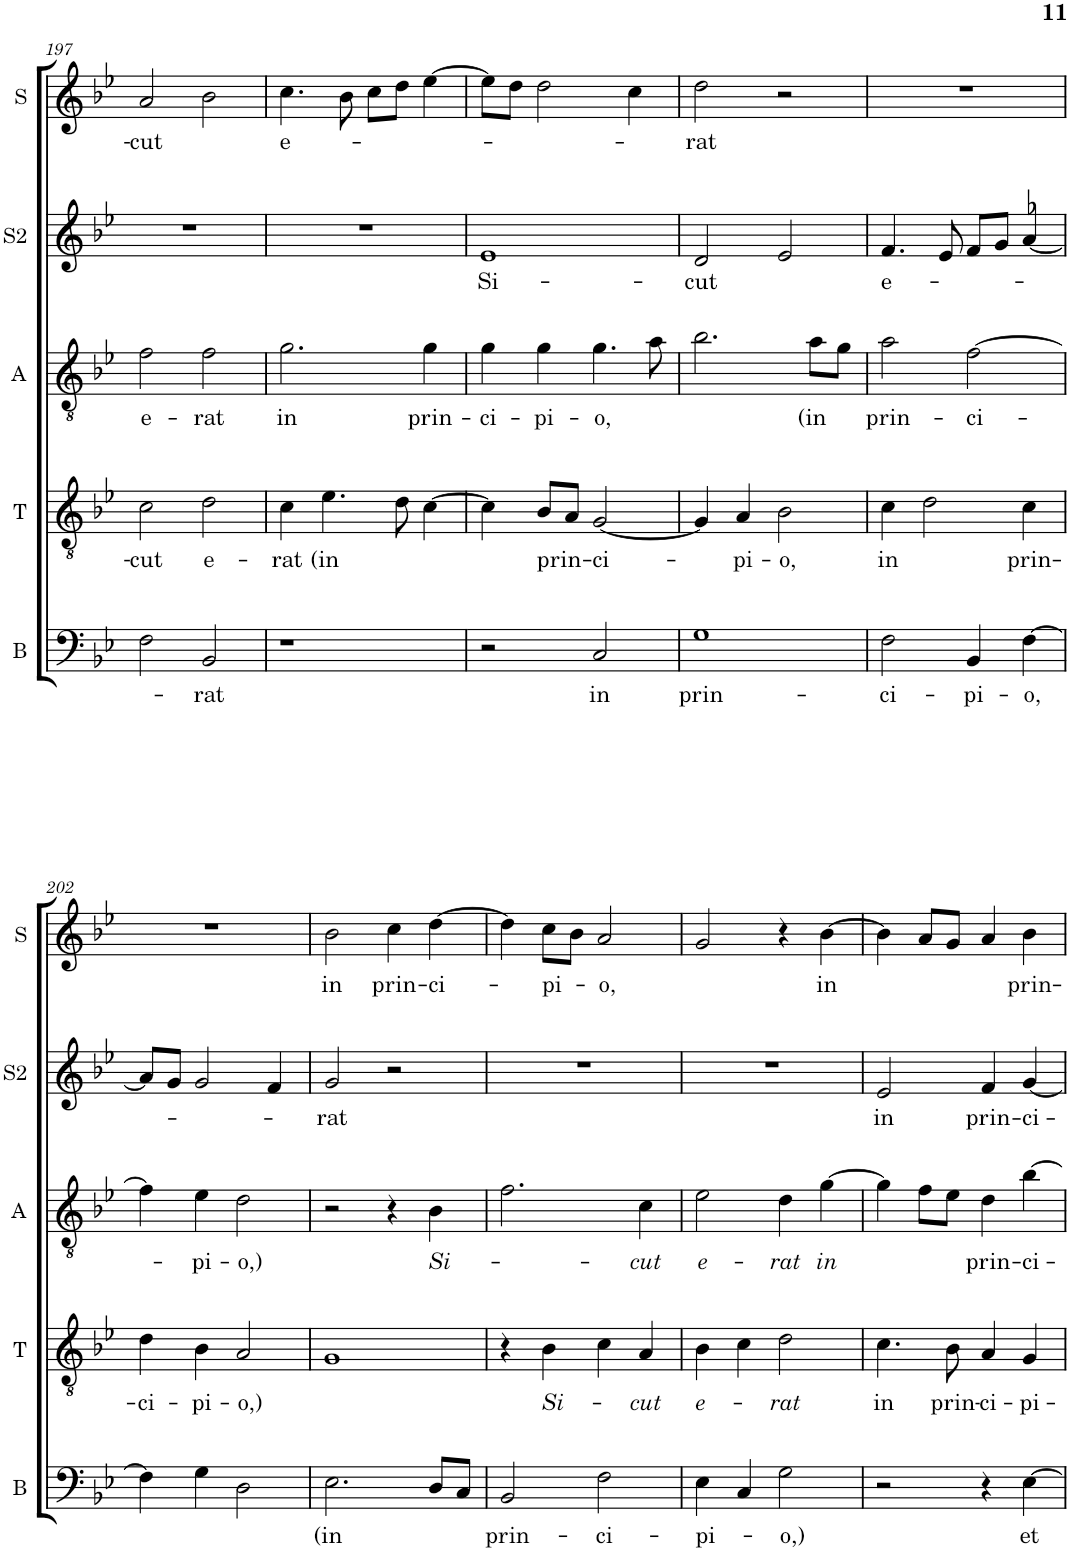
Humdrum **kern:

**kern	**text	**kern	**text	**kern	**text	**kern	**text	**kern	**text
*part5	*part5	*part4	*part4	*part3	*part3	*part2	*part2	*part1	*part1
*staff5	*staff5	*staff4	*staff4	*staff3	*staff3	*staff2	*staff2	*staff1	*staff1
*I"B	*	*I"T	*	*I"A	*	*I"S2	*	*I"S	*
*I'B	*	*I'T	*	*I'A	*	*I'S2	*	*I'S	*
!!LO:PB:g=z
*clefF4	*	*clefGv2	*	*clefGv2	*	*clefG2	*	*clefG2	*
*k[b-e-]	*	*k[b-e-]	*	*k[b-e-]	*	*k[b-e-]	*	*k[b-e-]	*
*M2/2	*	*M2/2	*	*M2/2	*	*M2/2	*	*M2/2	*
*met(c|)	*	*met(c|)	*	*met(c|)	*	*met(c|)	*	*met(c|)	*
=197	=197	=197	=197	=197	=197	=197	=197	=197	=197
!	!	!	!LO:LY:b	!	!LO:LY:b	!	!	!	!LO:LY:b
2F\	.	2c\	-cut	2f\	e-	1r	.	2a/	-cut
!	!LO:LY:b	!	!LO:LY:b	!	!LO:LY:b	!	!	!	!
2BB-/	-rat	2d\	e-	2f\	-rat	.	.	2b-\	.
=198	=198	=198	=198	=198	=198	=198	=198	=198	=198
!	!	!	!LO:LY:b	!	!LO:LY:b	!	!	!	!LO:LY:b
1r	.	4c\	-rat	2.g\	in	1r	.	4.cc\	e-
!	!	!	!LO:LY:b	!	!	!	!	!	!
.	.	4.e-\	(in	.	.	.	.	.	.
.	.	.	.	.	.	.	.	8b-\	.
.	.	.	.	.	.	.	.	8cc\L	.
.	.	8d\	.	.	.	.	.	8dd\J	.
!	!	!	!	!	!LO:LY:b	!	!	!	!
.	.	[4c\	.	4g\	prin-	.	.	[4ee-\	.
=199	=199	=199	=199	=199	=199	=199	=199	=199	=199
!	!	!	!	!	!LO:LY:b	!	!LO:LY:b	!	!
2r	.	4c\]	.	4g\	-ci-	1e-	Si-	8ee-\L]	.
.	.	.	.	.	.	.	.	8dd\J	.
!	!	!	!LO:LY:b	!	!LO:LY:b	!	!	!	!
.	.	8B-/L	prin-	4g\	-pi-	.	.	2dd\	.
.	.	8A/J	.	.	.	.	.	.	.
!	!LO:LY:b	!	!LO:LY:b	!	!LO:LY:b	!	!	!	!
2C/	in	[2G/	-ci-	4.g\	-o,	.	.	.	.
.	.	.	.	.	.	.	.	4cc\	.
.	.	.	.	8a\	.	.	.	.	.
=200	=200	=200	=200	=200	=200	=200	=200	=200	=200
!	!LO:LY:b	!	!	!	!	!	!LO:LY:b	!	!LO:LY:b
1G	prin-	4G/]	.	2.b-\	.	2d/	-cut	2dd\	-rat
!	!	!	!LO:LY:b	!	!	!	!	!	!
.	.	4A/	-pi-	.	.	.	.	.	.
!	!	!	!LO:LY:b	!	!	!	!	!	!
.	.	2B-\	-o,	.	.	2e-/	.	2r	.
!	!	!	!	!	!LO:LY:b	!	!	!	!
.	.	.	.	8a\L	(in	.	.	.	.
.	.	.	.	8g\J	.	.	.	.	.
=201	=201	=201	=201	=201	=201	=201	=201	=201	=201
!	!LO:LY:b	!	!LO:LY:b	!	!LO:LY:b	!	!LO:LY:b	!	!
2F\	-ci-	4c\	in	2a\	prin-	4.f/	e-	1r	.
.	.	2d\	.	.	.	.	.	.	.
.	.	.	.	.	.	8e-/	.	.	.
!	!LO:LY:b	!	!	!	!LO:LY:b	!	!	!	!
4BB-/	-pi-	.	.	[2f\	-ci-	8f/L	.	.	.
.	.	.	.	.	.	8g/J	.	.	.
!	!LO:LY:b	!	!LO:LY:b	!	!	!	!	!	!
[4F\	-o,	4c\	prin-	.	.	[4a-X/	.	.	.
!!LO:LB:g=z
=202	=202	=202	=202	=202	=202	=202	=202	=202	=202
!	!	!	!LO:LY:b	!	!	!	!	!	!
4F\]	.	4d\	-ci-	4f\]	.	8a-/L]	.	1r	.
.	.	.	.	.	.	8g/J	.	.	.
!	!	!	!LO:LY:b	!	!LO:LY:b	!	!	!	!
4G\	.	4B-\	-pi-	4e-\	-pi-	2g/	.	.	.
!	!	!	!LO:LY:b	!	!LO:LY:b	!	!	!	!
2D\	.	2A/	-o,)	2d\	-o,)	.	.	.	.
.	.	.	.	.	.	4f/	.	.	.
=203	=203	=203	=203	=203	=203	=203	=203	=203	=203
!	!LO:LY:b	!	!	!	!	!	!LO:LY:b	!	!LO:LY:b
2.E-\	(in	1G	.	2r	.	2g/	-rat	2b-\	in
!	!	!	!	!	!	!	!	!	!LO:LY:b
.	.	.	.	4r	.	2r	.	4cc\	prin-
!	!	!	!	!	!LO:LY:b	!	!	!	!LO:LY:b
8D/L	.	.	.	4B-\	Si-	.	.	[4dd\	-ci-
8C/J	.	.	.	.	.	.	.	.	.
=204	=204	=204	=204	=204	=204	=204	=204	=204	=204
!	!LO:LY:b	!	!	!	!	!	!	!	!
2BB-/	prin-	4r	.	2.f\	.	1r	.	4dd\]	.
!	!	!	!LO:LY:b	!	!	!	!	!	!LO:LY:b
.	.	4B-\	Si-	.	.	.	.	8cc\L	-pi-
.	.	.	.	.	.	.	.	8b-\J	.
!	!LO:LY:b	!	!	!	!	!	!	!	!LO:LY:b
2F\	-ci-	4c\	.	.	.	.	.	2a/	-o,
!	!	!	!LO:LY:b	!	!LO:LY:b	!	!	!	!
.	.	4A/	-cut	4c\	-cut	.	.	.	.
=205	=205	=205	=205	=205	=205	=205	=205	=205	=205
!	!LO:LY:b	!	!LO:LY:b	!	!LO:LY:b	!	!	!	!
4E-\	-pi-	4B-\	e-	2e-\	e-	1r	.	2g/	.
4C/	.	4c\	.	.	.	.	.	.	.
!	!LO:LY:b	!	!LO:LY:b	!	!LO:LY:b	!	!	!	!
2G\	-o,)	2d\	-rat	4d\	-rat	.	.	4r	.
!	!	!	!	!	!LO:LY:b	!	!	!	!LO:LY:b
.	.	.	.	[4g\	in	.	.	[4b-\	in
=206	=206	=206	=206	=206	=206	=206	=206	=206	=206
!	!	!	!LO:LY:b	!	!	!	!LO:LY:b	!	!
2r	.	4.c\	in	4g\]	.	2e-/	in	4b-\]	.
.	.	.	.	8f\L	.	.	.	8a/L	.
!	!	!	!LO:LY:b	!	!	!	!	!	!
.	.	8B-\	prin-	8e-\J	.	.	.	8g/J	.
!	!	!	!LO:LY:b	!	!LO:LY:b	!	!LO:LY:b	!	!
4r	.	4A/	-ci-	4d\	prin-	4f/	prin-	4a/	.
!	!LO:LY:b	!	!LO:LY:b	!	!LO:LY:b	!	!LO:LY:b	!	!LO:LY:b
[4E-\	et	4G/	-pi-	[4b-\	-ci-	[4g/	-ci-	4b-\	prin-
=	=	=	=	=	=	=	=	=	=
*-	*-	*-	*-	*-	*-	*-	*-	*-	*-
